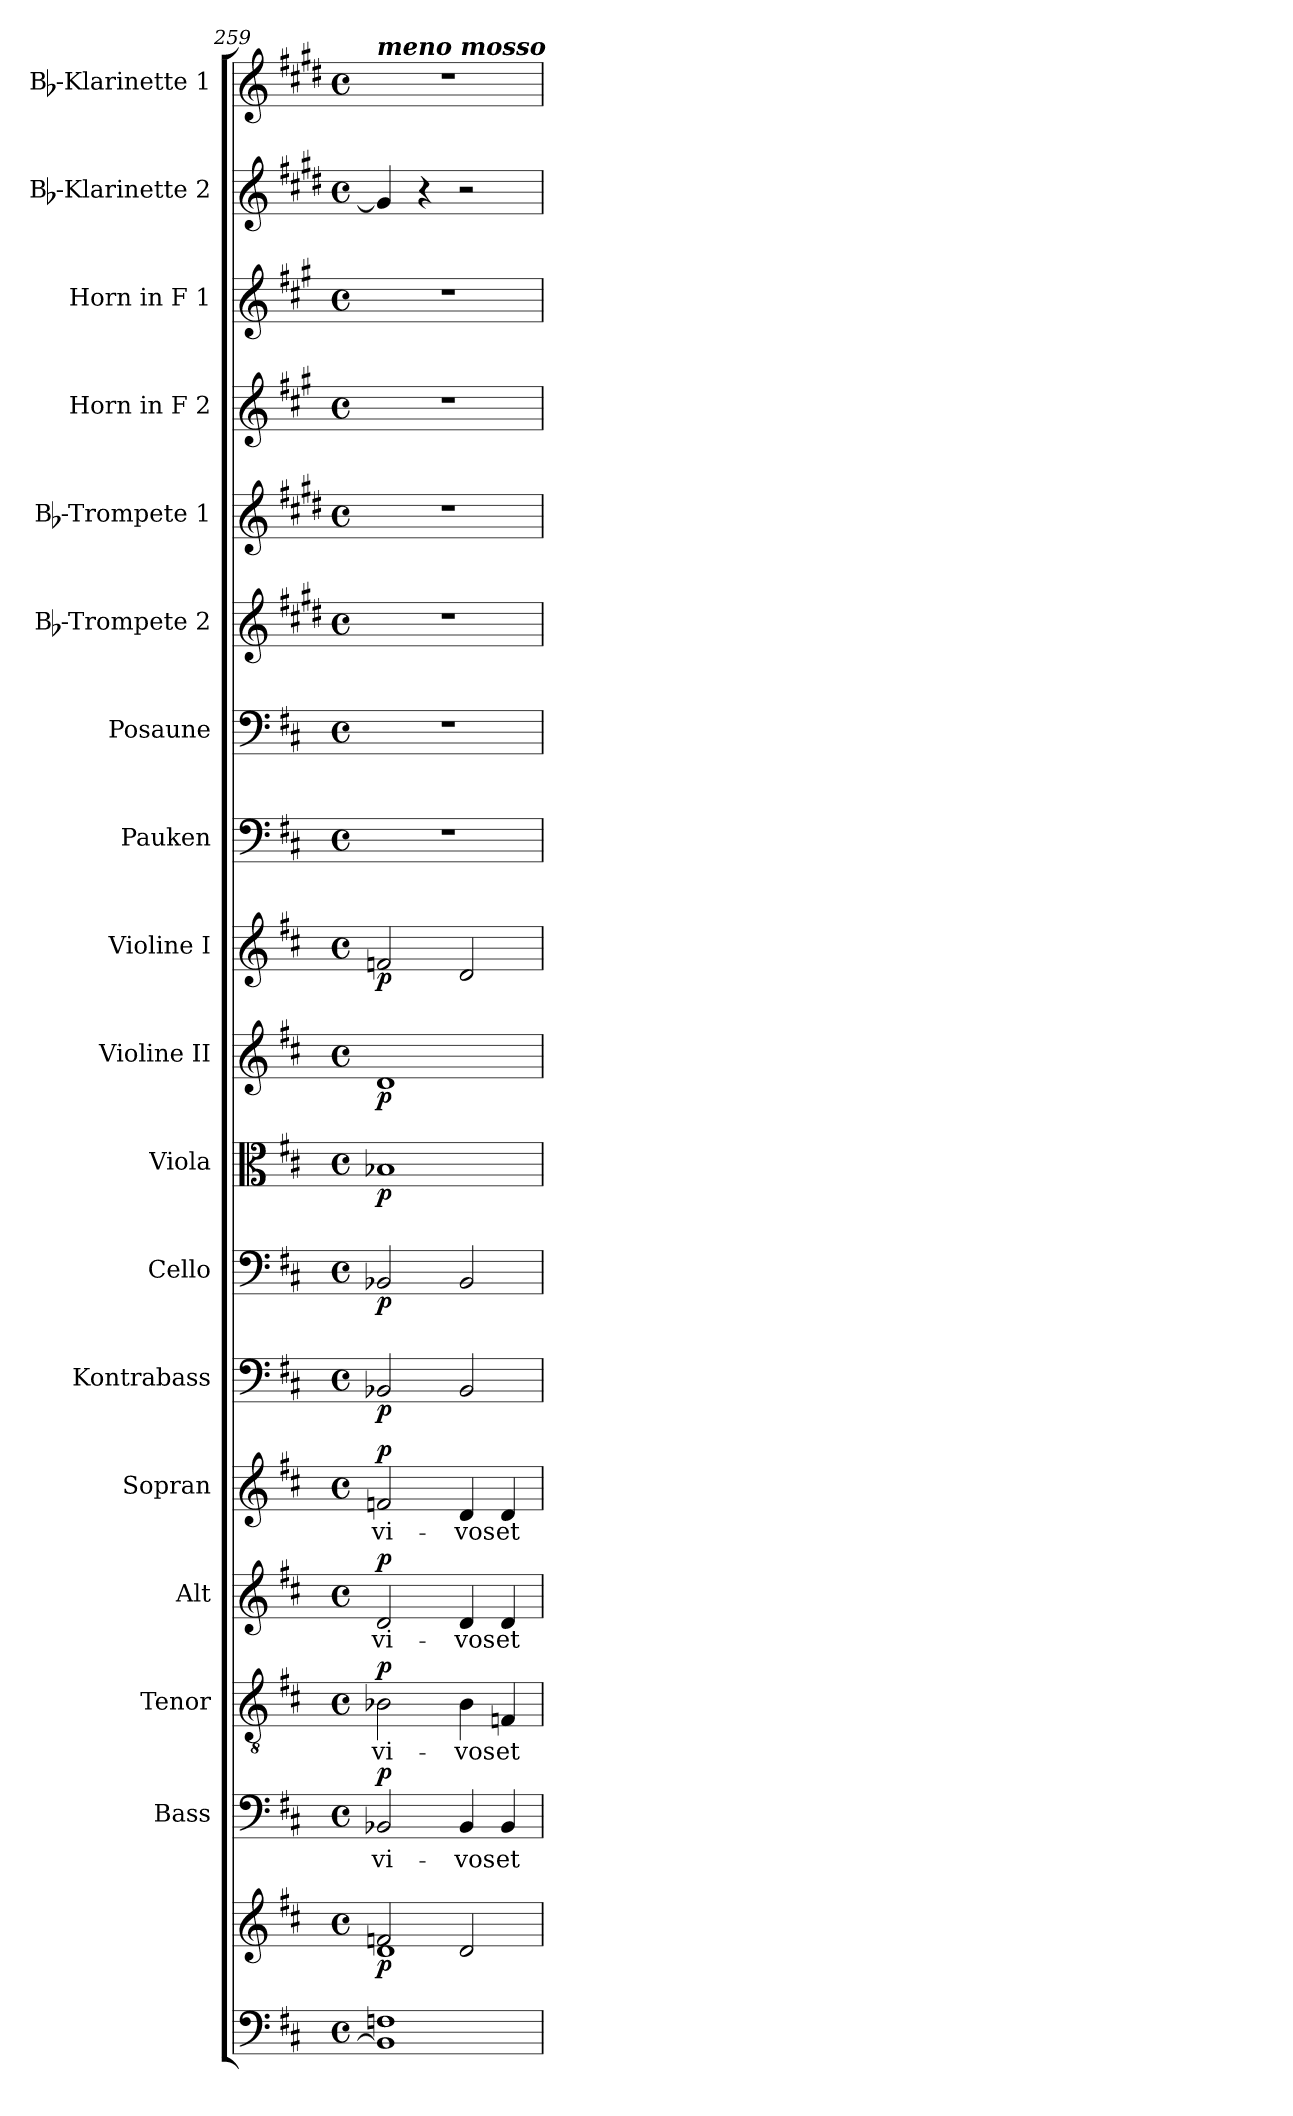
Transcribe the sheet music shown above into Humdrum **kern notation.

**kern	**kern	**dynam	**kern	**text	**dynam	**kern	**text	**dynam	**kern	**text	**dynam	**kern	**text	**dynam	**kern	**dynam	**kern	**dynam	**kern	**dynam	**kern	**dynam	**kern	**dynam	**kern	**kern	**kern	**kern	**kern	**kern	**kern	**kern
*part18	*part18	*part18	*part17	*part17	*part17	*part16	*part16	*part16	*part15	*part15	*part15	*part14	*part14	*part14	*part13	*part13	*part12	*part12	*part11	*part11	*part10	*part10	*part9	*part9	*part8	*part7	*part6	*part5	*part4	*part3	*part2	*part1
*staff19	*staff18	*staff18/19	*staff17	*staff17	*staff17	*staff16	*staff16	*staff16	*staff15	*staff15	*staff15	*staff14	*staff14	*staff14	*staff13	*staff13	*staff12	*staff12	*staff11	*staff11	*staff10	*staff10	*staff9	*staff9	*staff8	*staff7	*staff6	*staff5	*staff4	*staff3	*staff2	*staff1
*	*	*	*I"Bass	*	*	*I"Tenor	*	*	*I"Alt	*	*	*I"Sopran	*	*	*I"Kontrabass	*	*I"Cello	*	*I"Viola	*	*I"Violine II	*	*I"Violine I	*	*I"Pauken	*I"Posaune	*I"Bb-Trompete 2	*I"Bb-Trompete 1	*I"Horn in F 2	*I"Horn in F 1	*I"Bb-Klarinette 2	*I"Bb-Klarinette 1
*	*	*	*I'B.	*	*	*I'T.	*	*	*I'A.	*	*	*I'S.	*	*	*I'Kb.	*	*	*	*I'Vla.	*	*I'Vl. II	*	*I'Vl. I	*	*I'Pk.	*I'Pos.	*I'Bb Trp. 2	*I'Bb Trp. 1	*	*	*I'Bb Kl. 2	*I'Bb Kl. 1
*clefF4	*clefG2	*	*clefF4	*	*	*clefGv2	*	*	*clefG2	*	*	*clefG2	*	*	*clefF4	*	*clefF4	*	*clefC3	*	*clefG2	*	*clefG2	*	*clefF4	*clefF4	*clefG2	*clefG2	*clefG2	*clefG2	*clefG2	*clefG2
*	*	*	*	*	*	*	*	*	*	*	*	*	*	*	*ITrd7c12	*	*	*	*	*	*	*	*	*	*	*	*ITrd1c2	*ITrd1c2	*ITrd4c7	*ITrd4c7	*ITrd1c2	*ITrd1c2
*k[f#c#]	*k[f#c#]	*	*k[f#c#]	*	*	*k[f#c#]	*	*	*k[f#c#]	*	*	*k[f#c#]	*	*	*k[f#c#]	*	*k[f#c#]	*	*k[f#c#]	*	*k[f#c#]	*	*k[f#c#]	*	*k[f#c#]	*k[f#c#]	*k[f#c#]	*k[f#c#]	*k[f#c#]	*k[f#c#]	*k[f#c#]	*k[f#c#]
*D:	*D:	*	*D:	*	*	*D:	*	*	*D:	*	*	*D:	*	*	*D:	*	*D:	*	*D:	*	*D:	*	*D:	*	*D:	*D:	*D:	*D:	*D:	*D:	*D:	*D:
*M4/4	*M4/4	*	*M4/4	*	*	*M4/4	*	*	*M4/4	*	*	*M4/4	*	*	*M4/4	*	*M4/4	*	*M4/4	*	*M4/4	*	*M4/4	*	*M4/4	*M4/4	*M4/4	*M4/4	*M4/4	*M4/4	*M4/4	*M4/4
*met(c)	*met(c)	*	*met(c)	*	*	*met(c)	*	*	*met(c)	*	*	*met(c)	*	*	*met(c)	*	*met(c)	*	*met(c)	*	*met(c)	*	*met(c)	*	*met(c)	*met(c)	*met(c)	*met(c)	*met(c)	*met(c)	*met(c)	*met(c)
=259	=259	=259	=259	=259	=259	=259	=259	=259	=259	=259	=259	=259	=259	=259	=259	=259	=259	=259	=259	=259	=259	=259	=259	=259	=259	=259	=259	=259	=259	=259	=259	=259
*	*^	*	*	*	*	*	*	*	*	*	*	*	*	*	*	*	*	*	*	*	*	*	*	*	*	*	*	*	*	*	*	*
!	!	!	!	!	!	!	!	!	!	!	!	!	!	!	!	!	!	!	!	!	!	!	!	!	!	!	!	!	!	!	!	!	!LO:TX:a:Bi:t=meno mosso
!	!	!	!LO:DY:b	!	!LO:LY:b	!LO:DY:a	!	!LO:LY:b	!LO:DY:a	!	!LO:LY:b	!LO:DY:a	!	!LO:LY:b	!LO:DY:a	!	!LO:DY:b	!	!LO:DY:b	!	!LO:DY:b	!	!LO:DY:b	!	!LO:DY:b	!	!	!	!	!	!	!	!
1BB-] 1Fn	2fn/	1d	p	2BB-X/	vi-	p	2B-X\	vi-	p	2d/	vi-	p	2fn/	vi-	p	2BBB-X/	p	2BB-X/	p	1B-X	p	1d	p	2fn/	p	1r	1r	1r	1r	1r	1r	4f/]	1r
.	.	.	.	.	.	.	.	.	.	.	.	.	.	.	.	.	.	.	.	.	.	.	.	.	.	.	.	.	.	.	.	4r	.
!	!	!	!	!	!LO:LY:b	!	!	!LO:LY:b	!	!	!LO:LY:b	!	!	!LO:LY:b	!	!	!	!	!	!	!	!	!	!	!	!	!	!	!	!	!	!	!
.	2d/	.	.	4BB-/	-vos	.	4B-\	-vos	.	4d/	-vos	.	4d/	-vos	.	2BBB-/	.	2BB-/	.	.	.	.	.	2d/	.	.	.	.	.	.	.	2r	.
!	!	!	!	!	!LO:LY:b	!	!	!LO:LY:b	!	!	!LO:LY:b	!	!	!LO:LY:b	!	!	!	!	!	!	!	!	!	!	!	!	!	!	!	!	!	!	!
.	.	.	.	4BB-/	et	.	4Fn/	et	.	4d/	et	.	4d/	et	.	.	.	.	.	.	.	.	.	.	.	.	.	.	.	.	.	.	.
*	*v	*v	*	*	*	*	*	*	*	*	*	*	*	*	*	*	*	*	*	*	*	*	*	*	*	*	*	*	*	*	*	*	*
=	=	=	=	=	=	=	=	=	=	=	=	=	=	=	=	=	=	=	=	=	=	=	=	=	=	=	=	=	=	=	=	=
*-	*-	*-	*-	*-	*-	*-	*-	*-	*-	*-	*-	*-	*-	*-	*-	*-	*-	*-	*-	*-	*-	*-	*-	*-	*-	*-	*-	*-	*-	*-	*-	*-
